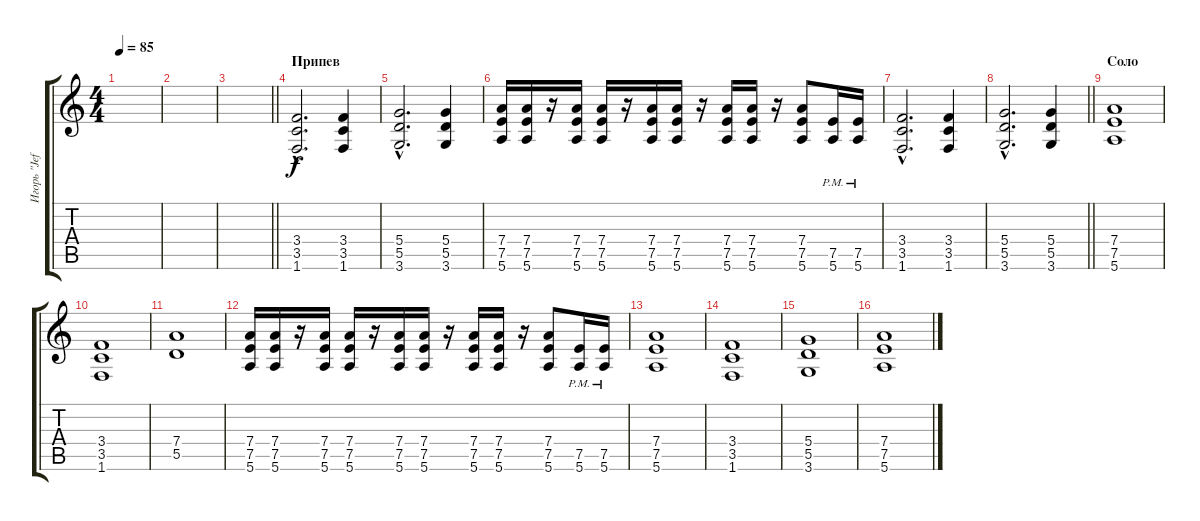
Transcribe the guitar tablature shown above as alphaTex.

\track ("Игорь \"Jeff\" Поляков" "Игорь \"Jef") {instrument distortionguitar}
\staff {score tabs}
\tuning (E4 B3 G3 D3 A2 E2) {hide}
\ts (4 4)
\tempo 85
\clef g2
\ks c
|
|
\barLineRight lightlight
|
\section ("" "Припев")
(3.4{hac} 3.5{hac} 1.6{hac}).2{d volume 13 instrument distortionguitar} (3.4 3.5 1.6).4 |
(5.4{hac} 5.5{hac} 3.6{hac}).2{d} (5.4 5.5 3.6).4 |
(7.4 7.5 5.6).16 (7.4 7.5 5.6).16 r.16 (7.4 7.5 5.6).16 (7.4 7.5 5.6).16 r.16 (7.4 7.5 5.6).16 (7.4 7.5 5.6).16 r.16 (7.4 7.5 5.6).16 (7.4 7.5 5.6).16 r.16 (7.4 7.5 5.6).8 (7.5{pm} 5.6{pm}).16 (7.5{pm} 5.6{pm}).16 |
(3.4{hac} 3.5{hac} 1.6{hac}).2{d volume 13 instrument distortionguitar} (3.4 3.5 1.6).4 |
\barLineRight lightlight
(5.4{hac} 5.5{hac} 3.6{hac}).2{d} (5.4 5.5 3.6).4 |
\section ("" "Соло")
(7.4 7.5 5.6).1 |
(3.4 3.5 1.6).1 |
(7.4 5.5).1 |
(7.4 7.5 5.6).16 (7.4 7.5 5.6).16 r.16 (7.4 7.5 5.6).16 (7.4 7.5 5.6).16 r.16 (7.4 7.5 5.6).16 (7.4 7.5 5.6).16 r.16 (7.4 7.5 5.6).16 (7.4 7.5 5.6).16 r.16 (7.4 7.5 5.6).8 (7.5{pm} 5.6{pm}).16 (7.5{pm} 5.6{pm}).16 |
(7.4 7.5 5.6).1 |
(3.4 3.5 1.6).1 |
(5.4 5.5 3.6).1 |
(7.4 7.5 5.6).1
